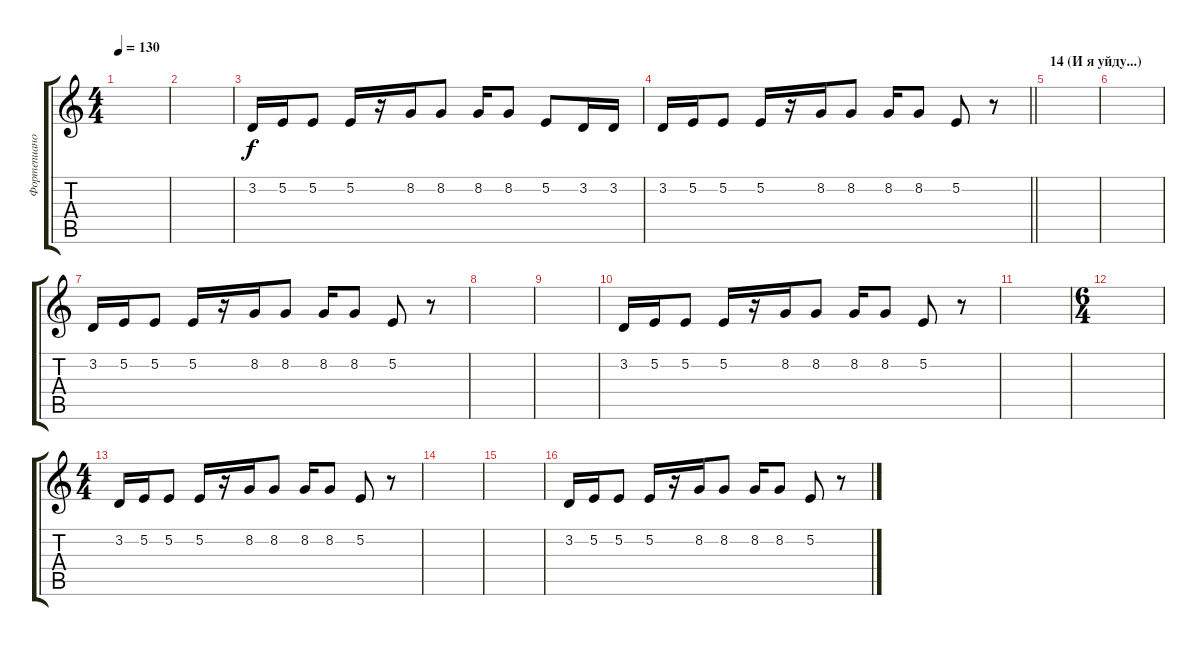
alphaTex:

\track ("Фортепиано 1" "Фортепиано") {instrument electricgrandpiano}
\staff {score tabs}
\tuning (E4 B3 G3 D3 A2 E2) {hide}
\ts (4 4)
\tempo 130
\clef g2
\ks c
|
|
3.2.16 5.2.16 5.2.8 5.2.16 r.16 8.2.16 8.2.8 8.2.16 8.2.8 5.2.8 3.2.16 3.2.16 |
\barLineRight lightlight
3.2.16 5.2.16 5.2.8 5.2.16 r.16 8.2.16 8.2.8 8.2.16 8.2.8 5.2.8 r.8 |
\section ("" "14 (И я уйду...)")
|
|
3.2.16 5.2.16 5.2.8 5.2.16 r.16 8.2.16 8.2.8 8.2.16 8.2.8 5.2.8 r.8 |
|
|
3.2.16 5.2.16 5.2.8 5.2.16 r.16 8.2.16 8.2.8 8.2.16 8.2.8 5.2.8 r.8 |
|
\ts (6 4)
|
\ts (4 4)
3.2.16 5.2.16 5.2.8 5.2.16 r.16 8.2.16 8.2.8 8.2.16 8.2.8 5.2.8 r.8 |
|
|
3.2.16 5.2.16 5.2.8 5.2.16 r.16 8.2.16 8.2.8 8.2.16 8.2.8 5.2.8 r.8
